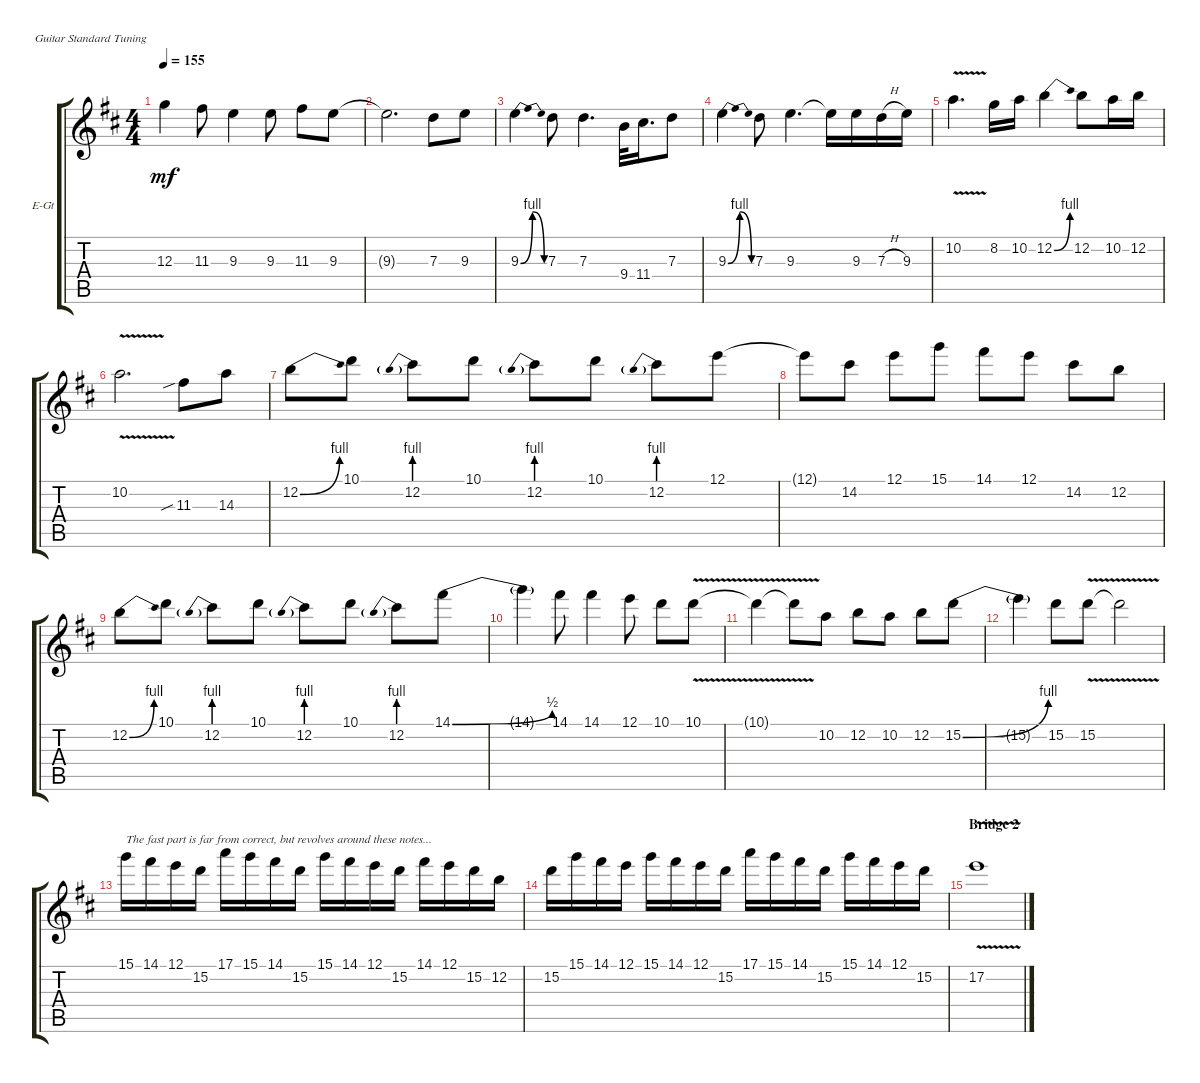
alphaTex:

\defaultSystemsLayout 4
\bracketExtendMode groupsimilarinstruments
\firstSystemTrackNameOrientation horizontal
\otherSystemsTrackNameOrientation horizontal
\track ("Electric Guitar (Rob Caggiano)" "E-Gt") {instrument distortionguitar}
\staff {score tabs}
\tuning (E4 B3 G3 D3 A2 E2)
\ts (4 4)
\tempo 155
\clef g2
\ks d
12.3.4{dy mf} 11.3.8 9.3.4 9.3.8 11.3.8 9.3.8 |
9.3{t}.2{d} 7.3.8 9.3.8 |
9.3{be (bendrelease 0 0 10.2 4 45.6 4 53.4 0)}.4 7.3.8 7.3.4{d} 9.4.32 11.4.16{d} 7.3.8 |
9.3{be (bendrelease 0 0 10.2 4 46.199999999999996 4 52.8 0)}.4 7.3.8 9.3.4{d} 9.3{t}.16 9.3.16 7.3{h}.16 9.3.16 |
10.2{v}.4{d} 8.2.16 10.2.16 12.2{be (bend 0 0 15 4)}.4 12.2.8 10.2.16 12.2.16 |
10.2{v}.2{d} 11.3{sib}.8 14.3.8 |
12.2{be (bend 0 0 15 4)}.8 10.1.8 12.2{be (prebend 0 4 60 4)}.8 10.1.8 12.2{be (prebend 0 4 60 4)}.8 10.1.8 12.2{be (prebend 0 4 60 4)}.8 12.1.8 |
12.1{t}.8 14.2.8 12.1.8 15.1.8 14.1.8 12.1.8 14.2.8 12.2.8 |
12.2{be (bend 0 0 15 4)}.8 10.1.8 12.2{be (prebend 0 4 60 4)}.8 10.1.8 12.2{be (prebend 0 4 60 4)}.8 10.1.8 12.2{be (prebend 0 4 60 4)}.8 14.1{be (bend 0 0 15 2)}.8 |
14.1{t}.4 14.1.8 14.1.4 12.1.8 10.1.8 10.1{v}.8 |
10.1{v t}.4 10.1{t}.8 10.2.8 12.2.8 10.2.8 12.2.8 15.2{be (bend 0 0 15 4)}.8 |
15.2{t}.4 15.2.8 15.2{v}.8 15.2{t}.2 |
15.1.16{txt "The fast part is far from correct, but revolves around these notes..."} 14.1.16 12.1.16 15.2.16 17.1.16 15.1.16 14.1.16 15.2.16 15.1.16 14.1.16 12.1.16 15.2.16 14.1.16 12.1.16 15.2.16 12.2.16 |
15.2.16 15.1.16 14.1.16 12.1.16 15.1.16 14.1.16 12.1.16 15.2.16 17.1.16 15.1.16 14.1.16 15.2.16 15.1.16 14.1.16 12.1.16 15.2.16 |
\section ("" "Bridge 2")
17.2{v}.1
